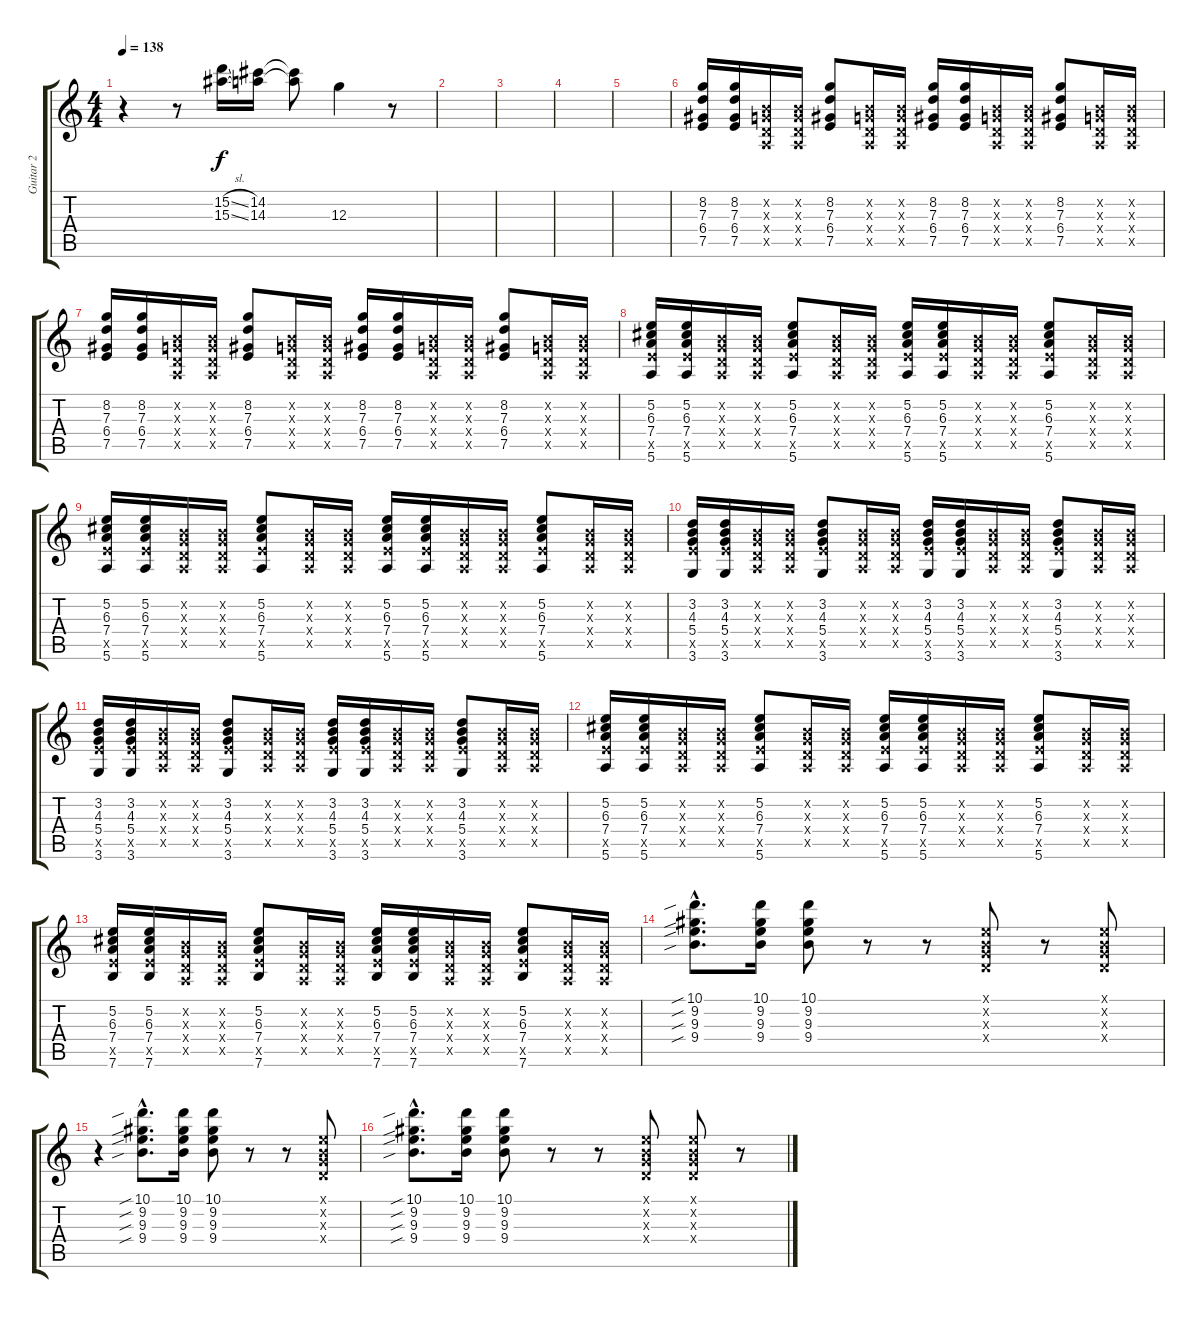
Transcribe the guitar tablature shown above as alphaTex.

\track ("Guitar 2" "Guitar 2") {instrument electricguitarclean}
\staff {score tabs}
\tuning (E4 B3 G3 D3 A2 E2) {hide}
\ts (4 4)
\tempo 138
\clef g2
\ks c
r.4{dy mp} r.8 (15.2{sl} 15.3{sl}).16{dy f} (14.2 14.3).16 (14.2{t} 14.3{t}).8 12.3.4 r.8 |
|
|
|
|
(8.2 7.3 6.4 7.5).16 (8.2 7.3 6.4 7.5).16 (0.2{x} 0.3{x} 0.4{x} 0.5{x}).16 (0.2{x} 0.3{x} 0.4{x} 0.5{x}).16 (8.2 7.3 6.4 7.5).8 (0.2{x} 0.3{x} 0.4{x} 0.5{x}).16 (0.2{x} 0.3{x} 0.4{x} 0.5{x}).16 (8.2 7.3 6.4 7.5).16 (8.2 7.3 6.4 7.5).16 (0.2{x} 0.3{x} 0.4{x} 0.5{x}).16 (0.2{x} 0.3{x} 0.4{x} 0.5{x}).16 (8.2 7.3 6.4 7.5).8 (0.2{x} 0.3{x} 0.4{x} 0.5{x}).16 (0.2{x} 0.3{x} 0.4{x} 0.5{x}).16 |
(8.2 7.3 6.4 7.5).16 (8.2 7.3 6.4 7.5).16 (0.2{x} 0.3{x} 0.4{x} 0.5{x}).16 (0.2{x} 0.3{x} 0.4{x} 0.5{x}).16 (8.2 7.3 6.4 7.5).8 (0.2{x} 0.3{x} 0.4{x} 0.5{x}).16 (0.2{x} 0.3{x} 0.4{x} 0.5{x}).16 (8.2 7.3 6.4 7.5).16 (8.2 7.3 6.4 7.5).16 (0.2{x} 0.3{x} 0.4{x} 0.5{x}).16 (0.2{x} 0.3{x} 0.4{x} 0.5{x}).16 (8.2 7.3 6.4 7.5).8 (0.2{x} 0.3{x} 0.4{x} 0.5{x}).16 (0.2{x} 0.3{x} 0.4{x} 0.5{x}).16 |
(5.2 6.3 7.4 7.5{x} 5.6).16 (5.2 6.3 7.4 7.5{x} 5.6).16 (0.2{x} 0.3{x} 0.4{x} 0.5{x}).16 (0.2{x} 0.3{x} 0.4{x} 0.5{x}).16 (5.2 6.3 7.4 7.5{x} 5.6).8 (0.2{x} 0.3{x} 0.4{x} 0.5{x}).16 (0.2{x} 0.3{x} 0.4{x} 0.5{x}).16 (5.2 6.3 7.4 7.5{x} 5.6).16 (5.2 6.3 7.4 7.5{x} 5.6).16 (0.2{x} 0.3{x} 0.4{x} 0.5{x}).16 (0.2{x} 0.3{x} 0.4{x} 0.5{x}).16 (5.2 6.3 7.4 7.5{x} 5.6).8 (0.2{x} 0.3{x} 0.4{x} 0.5{x}).16 (0.2{x} 0.3{x} 0.4{x} 0.5{x}).16 |
(5.2 6.3 7.4 7.5{x} 5.6).16 (5.2 6.3 7.4 7.5{x} 5.6).16 (0.2{x} 0.3{x} 0.4{x} 0.5{x}).16 (0.2{x} 0.3{x} 0.4{x} 0.5{x}).16 (5.2 6.3 7.4 7.5{x} 5.6).8 (0.2{x} 0.3{x} 0.4{x} 0.5{x}).16 (0.2{x} 0.3{x} 0.4{x} 0.5{x}).16 (5.2 6.3 7.4 7.5{x} 5.6).16 (5.2 6.3 7.4 7.5{x} 5.6).16 (0.2{x} 0.3{x} 0.4{x} 0.5{x}).16 (0.2{x} 0.3{x} 0.4{x} 0.5{x}).16 (5.2 6.3 7.4 7.5{x} 5.6).8 (0.2{x} 0.3{x} 0.4{x} 0.5{x}).16 (0.2{x} 0.3{x} 0.4{x} 0.5{x}).16 |
(3.2 4.3 5.4 7.5{x} 3.6).16 (3.2 4.3 5.4 7.5{x} 3.6).16 (0.2{x} 0.3{x} 0.4{x} 0.5{x}).16 (0.2{x} 0.3{x} 0.4{x} 0.5{x}).16 (3.2 4.3 5.4 7.5{x} 3.6).8 (0.2{x} 0.3{x} 0.4{x} 0.5{x}).16 (0.2{x} 0.3{x} 0.4{x} 0.5{x}).16 (3.2 4.3 5.4 7.5{x} 3.6).16 (3.2 4.3 5.4 7.5{x} 3.6).16 (0.2{x} 0.3{x} 0.4{x} 0.5{x}).16 (0.2{x} 0.3{x} 0.4{x} 0.5{x}).16 (3.2 4.3 5.4 7.5{x} 3.6).8 (0.2{x} 0.3{x} 0.4{x} 0.5{x}).16 (0.2{x} 0.3{x} 0.4{x} 0.5{x}).16 |
(3.2 4.3 5.4 7.5{x} 3.6).16 (3.2 4.3 5.4 7.5{x} 3.6).16 (0.2{x} 0.3{x} 0.4{x} 0.5{x}).16 (0.2{x} 0.3{x} 0.4{x} 0.5{x}).16 (3.2 4.3 5.4 7.5{x} 3.6).8 (0.2{x} 0.3{x} 0.4{x} 0.5{x}).16 (0.2{x} 0.3{x} 0.4{x} 0.5{x}).16 (3.2 4.3 5.4 7.5{x} 3.6).16 (3.2 4.3 5.4 7.5{x} 3.6).16 (0.2{x} 0.3{x} 0.4{x} 0.5{x}).16 (0.2{x} 0.3{x} 0.4{x} 0.5{x}).16 (3.2 4.3 5.4 7.5{x} 3.6).8 (0.2{x} 0.3{x} 0.4{x} 0.5{x}).16 (0.2{x} 0.3{x} 0.4{x} 0.5{x}).16 |
(5.2 6.3 7.4 7.5{x} 5.6).16 (5.2 6.3 7.4 7.5{x} 5.6).16 (0.2{x} 0.3{x} 0.4{x} 0.5{x}).16 (0.2{x} 0.3{x} 0.4{x} 0.5{x}).16 (5.2 6.3 7.4 7.5{x} 5.6).8 (0.2{x} 0.3{x} 0.4{x} 0.5{x}).16 (0.2{x} 0.3{x} 0.4{x} 0.5{x}).16 (5.2 6.3 7.4 7.5{x} 5.6).16 (5.2 6.3 7.4 7.5{x} 5.6).16 (0.2{x} 0.3{x} 0.4{x} 0.5{x}).16 (0.2{x} 0.3{x} 0.4{x} 0.5{x}).16 (5.2 6.3 7.4 7.5{x} 5.6).8 (0.2{x} 0.3{x} 0.4{x} 0.5{x}).16 (0.2{x} 0.3{x} 0.4{x} 0.5{x}).16 |
(5.2 6.3 7.4 7.5{x} 7.6).16 (5.2 6.3 7.4 7.5{x} 7.6).16 (0.2{x} 0.3{x} 0.4{x} 0.5{x}).16 (0.2{x} 0.3{x} 0.4{x} 0.5{x}).16 (5.2 6.3 7.4 7.5{x} 7.6).8 (0.2{x} 0.3{x} 0.4{x} 0.5{x}).16 (0.2{x} 0.3{x} 0.4{x} 0.5{x}).16 (5.2 6.3 7.4 7.5{x} 7.6).16 (5.2 6.3 7.4 7.5{x} 7.6).16 (0.2{x} 0.3{x} 0.4{x} 0.5{x}).16 (0.2{x} 0.3{x} 0.4{x} 0.5{x}).16 (5.2 6.3 7.4 7.5{x} 7.6).8 (0.2{x} 0.3{x} 0.4{x} 0.5{x}).16 (0.2{x} 0.3{x} 0.4{x} 0.5{x}).16 |
(10.1{sib hac} 9.2{sib hac} 9.3{sib hac} 9.4{sib hac}).8{d} (10.1 9.2 9.3 9.4).16 (10.1 9.2 9.3 9.4).8 r.8 r.8 (0.1{x} 0.2{x} 0.3{x} 0.4{x}).8 r.8 (0.1{x} 0.2{x} 0.3{x} 0.4{x}).8 |
r.4 (10.1{sib hac} 9.2{sib hac} 9.3{sib hac} 9.4{sib hac}).8{d} (10.1 9.2 9.3 9.4).16 (10.1 9.2 9.3 9.4).8 r.8 r.8 (0.1{x} 0.2{x} 0.3{x} 0.4{x}).8 |
(10.1{sib hac} 9.2{sib hac} 9.3{sib hac} 9.4{sib hac}).8{d} (10.1 9.2 9.3 9.4).16 (10.1 9.2 9.3 9.4).8 r.8 r.8 (0.1{x} 0.2{x} 0.3{x} 0.4{x}).8 (0.1{x} 0.2{x} 0.3{x} 0.4{x}).8 r.8
